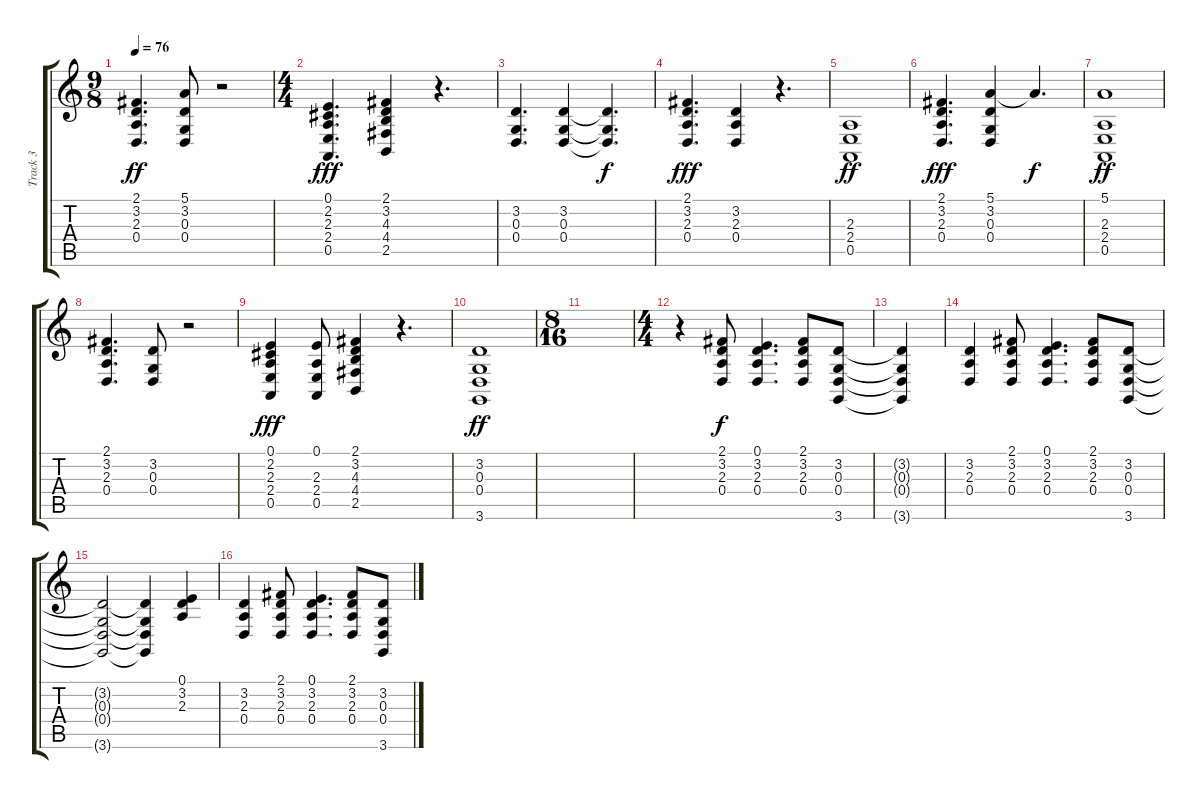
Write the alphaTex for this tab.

\track ("Track 3" "Track 3") {instrument fx1rain}
\staff {score tabs}
\tuning (E4 B3 G3 D3 A2 E2) {hide}
\ts (9 8)
\tempo 76
\clef g2
\ks c
(2.1 3.2 2.3 0.4).4{d dy ff} (5.1 3.2 0.3 0.4).8 r.2 |
\ts (4 4)
(0.1 2.2 2.3 2.4 0.5).4{d dy fff} (2.1 3.2 4.3 4.4 2.5).4 r.4{d} |
(3.2 0.3 0.4).4{d} (3.2 0.3 0.4).4 (3.2{t} 0.3{t} 0.4{t}).4{d dy f} |
(2.1 3.2 2.3 0.4).4{d dy fff} (3.2 2.3 0.4).4 r.4{d} |
(2.3 2.4 0.5).1{dy ff} |
(2.1 3.2 2.3 0.4).4{d dy fff} (5.1 3.2 0.3 0.4).4 5.1{t}.4{d dy f} |
(5.1 2.3 2.4 0.5).1{dy ff} |
(2.1 3.2 2.3 0.4).4{d} (3.2 0.3 0.4).8 r.2 |
(0.1 2.2 2.3 2.4 0.5).4{dy fff} (0.1 2.3 2.4 0.5).8 (2.1 3.2 4.3 4.4 2.5).4 r.4{d} |
(3.2 0.3 0.4 3.6).1{dy ff} |
\ts (8 16)
|
\ts (4 4)
r.4{volume 10 balance 6 instrument fx1rain} (2.1 3.2 2.3 0.4).8{dy f} (0.1 3.2 2.3 0.4).4{d} (2.1 3.2 2.3 0.4).8 (3.2 0.3 0.4 3.6).8 |
(3.2{t} 0.3{t} 0.4{t} 3.6{t}).4 |
(3.2 2.3 0.4).4 (2.1 3.2 2.3 0.4).8 (0.1 3.2 2.3 0.4).4{d} (2.1 3.2 2.3 0.4).8 (3.2 0.3 0.4 3.6).8 |
(3.2{t} 0.3{t} 0.4{t} 3.6{t}).2 (3.2{t} 0.3{t} 0.4{t} 3.6{t}).4 (0.1 3.2 2.3).4 |
(3.2 2.3 0.4).4 (2.1 3.2 2.3 0.4).8 (0.1 3.2 2.3 0.4).4{d} (2.1 3.2 2.3 0.4).8 (3.2 0.3 0.4 3.6).8
